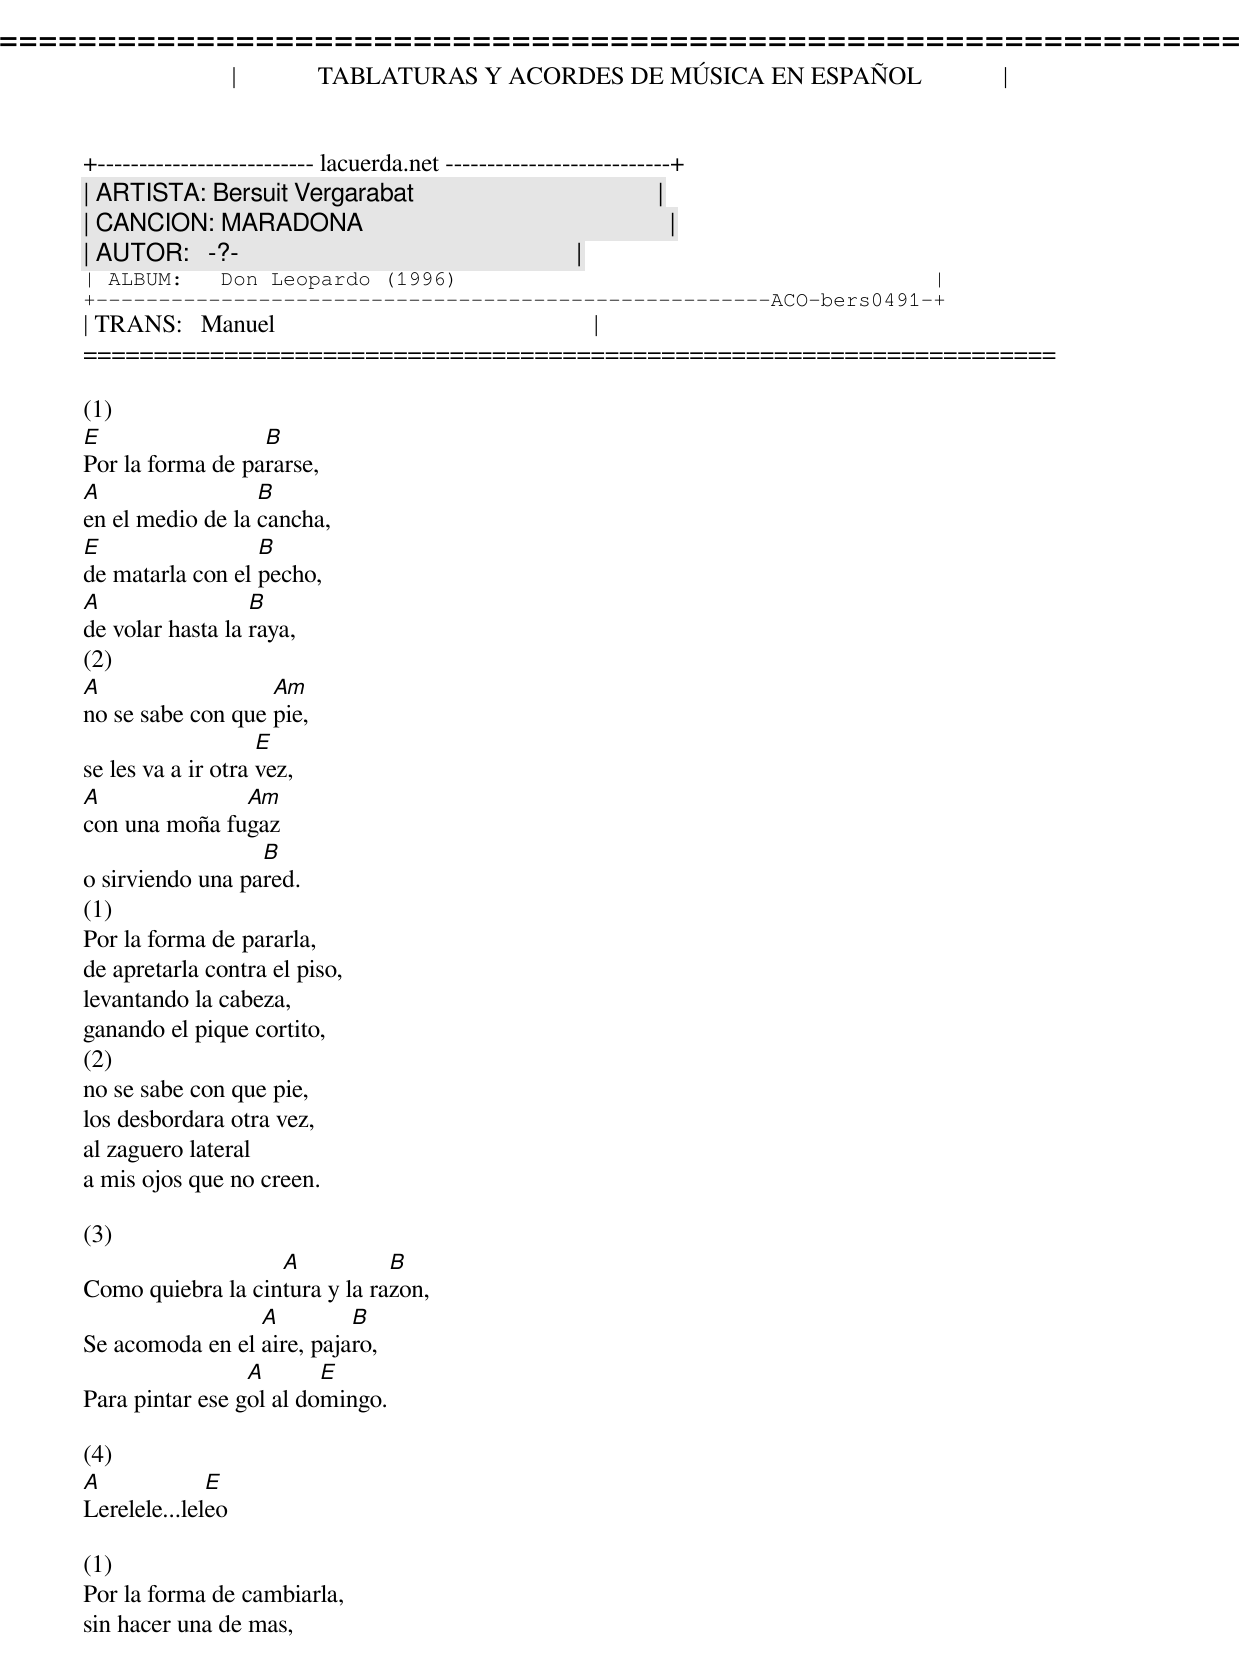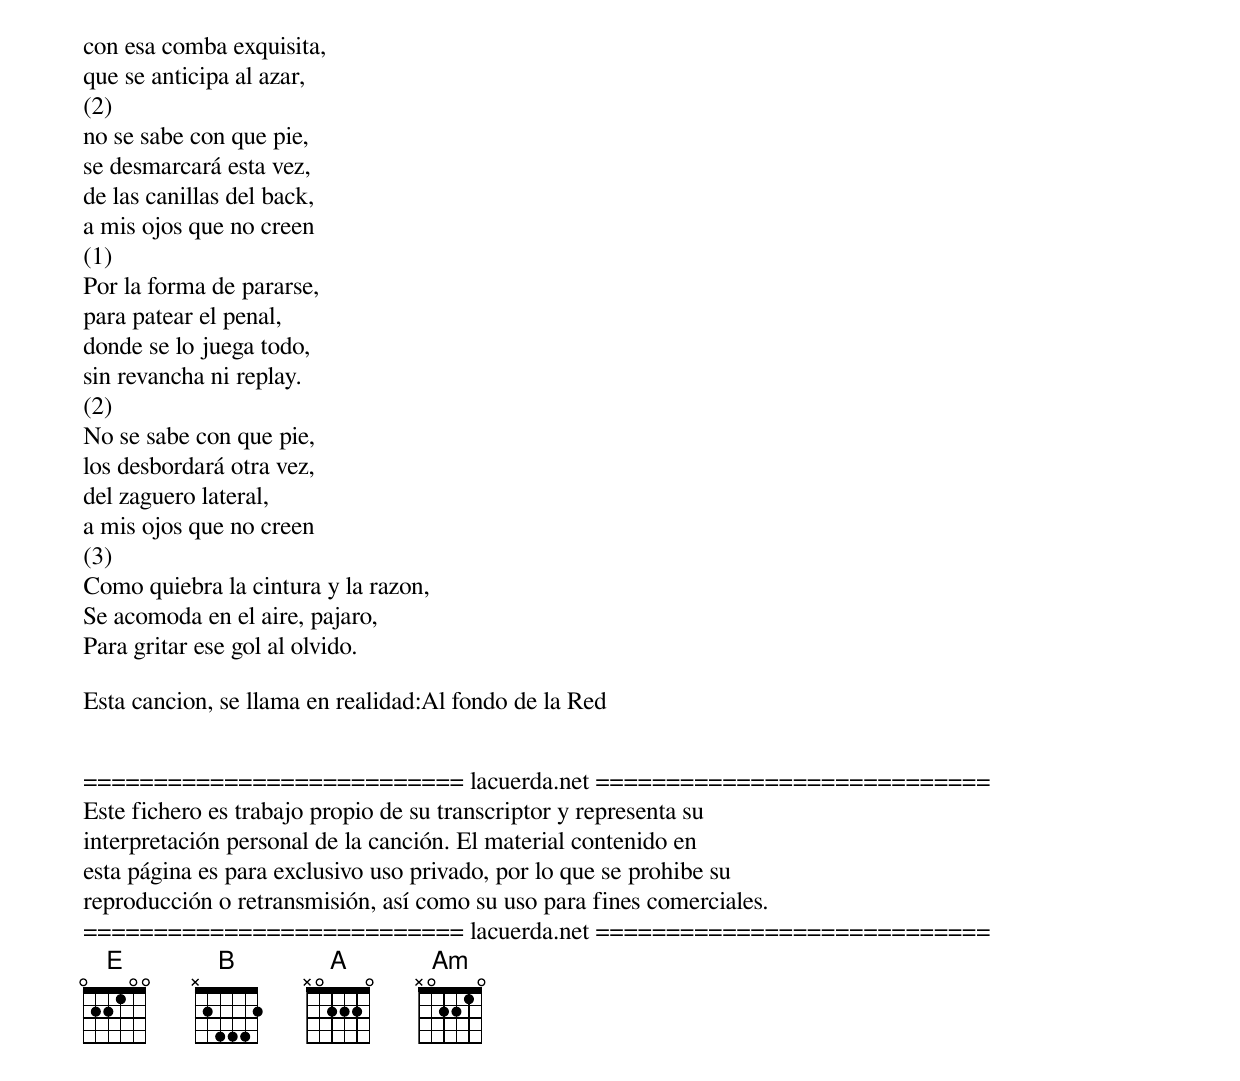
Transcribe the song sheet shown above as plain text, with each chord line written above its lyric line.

=====================================================================
|             TABLATURAS Y ACORDES DE MÚSICA EN ESPAÑOL             |
+-------------------------- lacuerda.net ---------------------------+
| ARTISTA: Bersuit Vergarabat                                       |
| CANCION: MARADONA                                                 |
| AUTOR:   -?-                                                      |
| ALBUM:   Don Leopardo (1996)                                      |
+------------------------------------------------------ACO-bers0491-+
| TRANS:   Manuel                                                   |
=====================================================================

(1)
E                 B
Por la forma de pararse,
A                 B
en el medio de la cancha,
E                 B
de matarla con el pecho,
A                 B
de volar hasta la raya,
(2)
A                  Am
no se sabe con que pie,
                    E
se les va a ir otra vez,
A              Am
con una moña fugaz
                  B
o sirviendo una pared.
(1)
Por la forma de pararla,
de apretarla contra el piso,
levantando la cabeza,
ganando el pique cortito,
(2)
no se sabe con que pie,
los desbordara otra vez,
al zaguero lateral
a mis ojos que no creen.

(3)
                   A           B
Como quiebra la cintura y la razon,
                 A         B
Se acomoda en el aire, pajaro,
                 A       E
Para pintar ese gol al domingo.

(4)
A             E
Lerelele...leleo

(1)
Por la forma de cambiarla,
sin hacer una de mas,
con esa comba exquisita,
que se anticipa al azar,
(2)
no se sabe con que pie,
se desmarcará esta vez,
de las canillas del back,
a mis ojos que no creen
(1)
Por la forma de pararse,
para patear el penal,
donde se lo juega todo,
sin revancha ni replay.
(2)
No se sabe con que pie,
los desbordará otra vez,
del zaguero lateral,
a mis ojos que no creen
(3)
Como quiebra la cintura y la razon,
Se acomoda en el aire, pajaro,
Para gritar ese gol al olvido.

Esta cancion, se llama en realidad:Al fondo de la Red


=========================== lacuerda.net ============================
Este fichero es trabajo propio de su transcriptor y representa su
interpretación personal de la canción. El material contenido en
esta página es para exclusivo uso privado, por lo que se prohibe su
reproducción o retransmisión, así como su uso para fines comerciales.
=========================== lacuerda.net ============================
